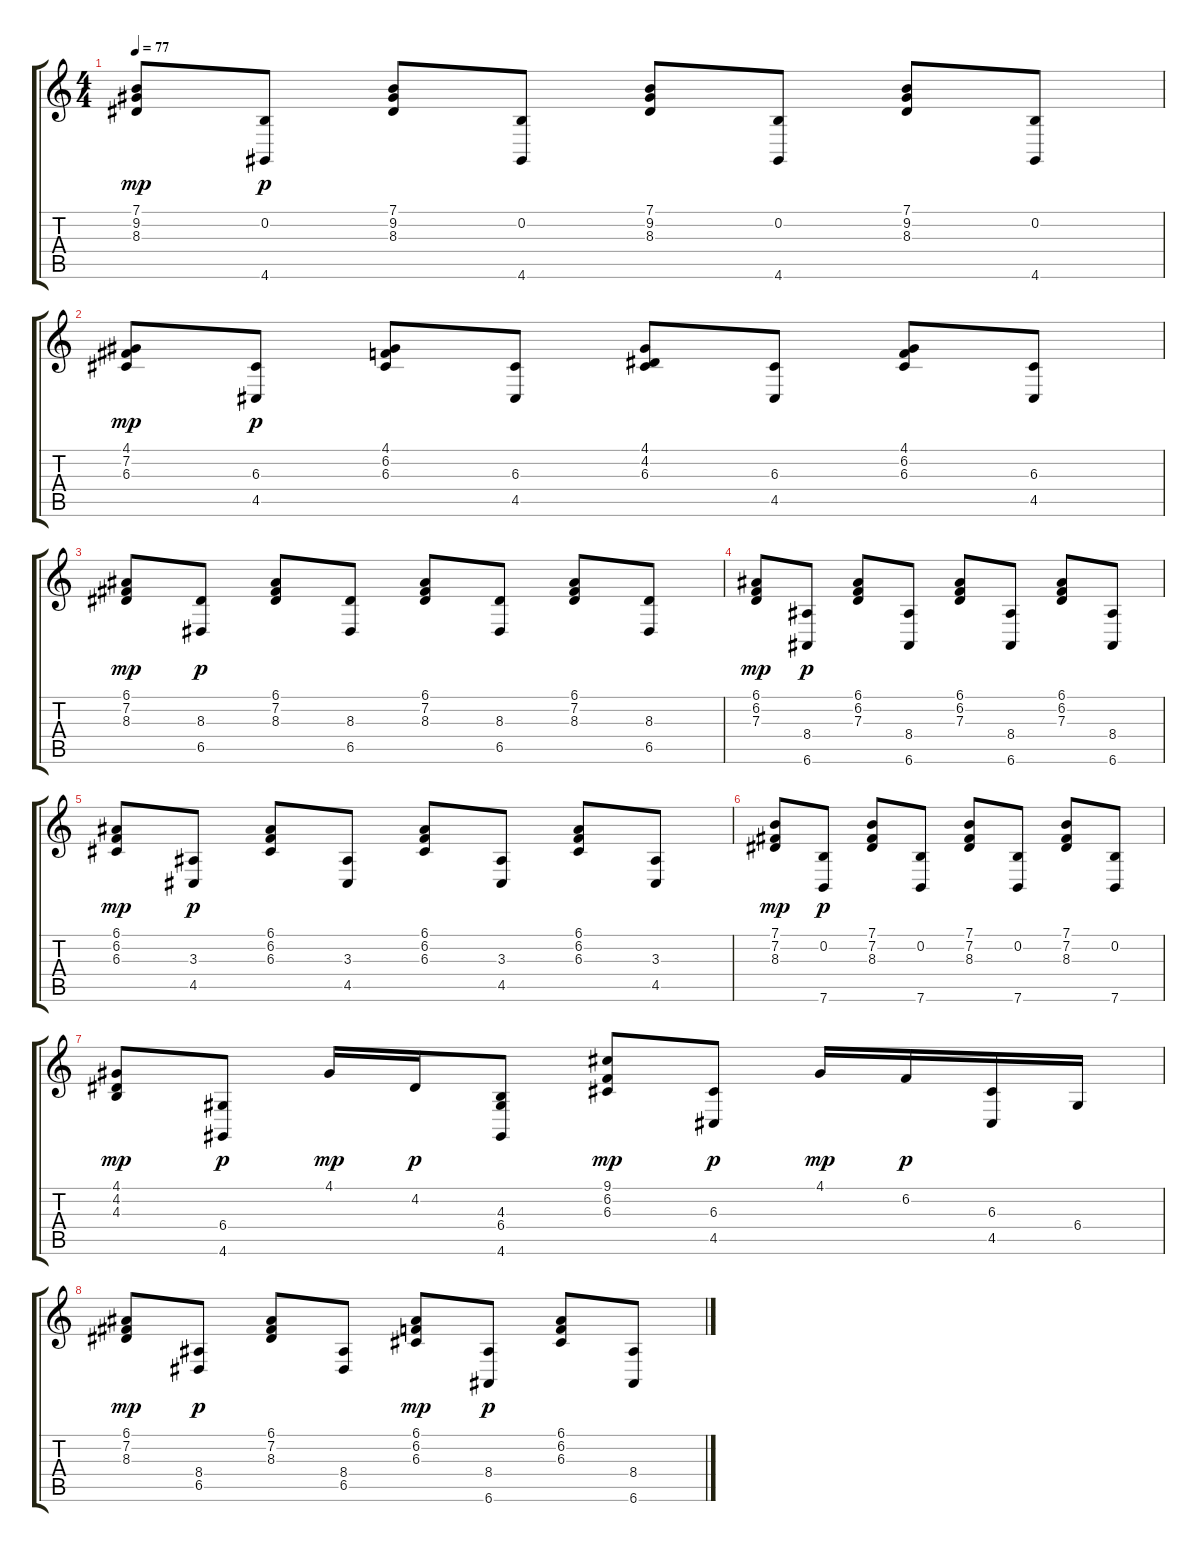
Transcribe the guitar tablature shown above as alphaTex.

\track "" {instrument acousticgrandpiano}
\staff {score tabs}
\tuning (E4 B3 G3 D3 A2 E2) {hide}
\ts (4 4)
\tempo 77
\clef g2
\ks c
(7.1 9.2 8.3).8{dy mp} (0.2 4.6).8{dy p} (7.1 9.2 8.3).8 (0.2 4.6).8 (7.1 9.2 8.3).8 (0.2 4.6).8 (7.1 9.2 8.3).8 (0.2 4.6).8 |
(4.1 7.2 6.3).8{dy mp} (6.3 4.5).8{dy p} (4.1 6.2 6.3).8 (6.3 4.5).8 (4.1 4.2 6.3).8 (6.3 4.5).8 (4.1 6.2 6.3).8 (6.3 4.5).8 |
(6.1 7.2 8.3).8{dy mp} (8.3 6.5).8{dy p} (6.1 7.2 8.3).8 (8.3 6.5).8 (6.1 7.2 8.3).8 (8.3 6.5).8 (6.1 7.2 8.3).8 (8.3 6.5).8 |
(6.1 6.2 7.3).8{dy mp} (8.4 6.6).8{dy p} (6.1 6.2 7.3).8 (8.4 6.6).8 (6.1 6.2 7.3).8 (8.4 6.6).8 (6.1 6.2 7.3).8 (8.4 6.6).8 |
(6.1 6.2 6.3).8{dy mp} (3.3 4.5).8{dy p} (6.1 6.2 6.3).8 (3.3 4.5).8 (6.1 6.2 6.3).8 (3.3 4.5).8 (6.1 6.2 6.3).8 (3.3 4.5).8 |
(7.1 7.2 8.3).8{dy mp} (0.2 7.6).8{dy p} (7.1 7.2 8.3).8 (0.2 7.6).8 (7.1 7.2 8.3).8 (0.2 7.6).8 (7.1 7.2 8.3).8 (0.2 7.6).8 |
(4.1 4.2 4.3).8{dy mp} (6.4 4.6).8{dy p} 4.1.16{dy mp} 4.2.16{dy p} (4.3 6.4 4.6).8 (9.1 6.2 6.3).8{dy mp} (6.3 4.5).8{dy p} 4.1.16{dy mp} 6.2.16{dy p} (6.3 4.5).16 6.4.16 |
(6.1 7.2 8.3).8{dy mp} (8.4 6.5).8{dy p} (6.1 7.2 8.3).8 (8.4 6.5).8 (6.1 6.2 6.3).8{dy mp} (8.4 6.6).8{dy p} (6.1 6.2 6.3).8 (8.4 6.6).8
